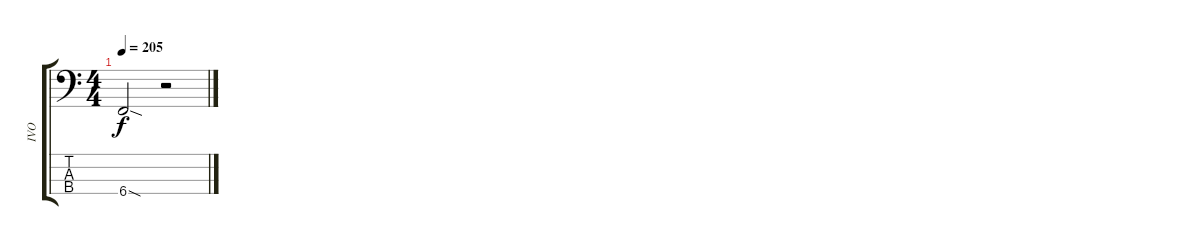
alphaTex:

\track ("IVO" "IVO") {instrument electricbasspick}
\staff {score tabs}
\tuning (E2 B1 Gb1 B0) {hide}
\ts (4 4)
\tempo 205
\clef f4
\ks c
6.4{sod}.2{dy f} r.2
